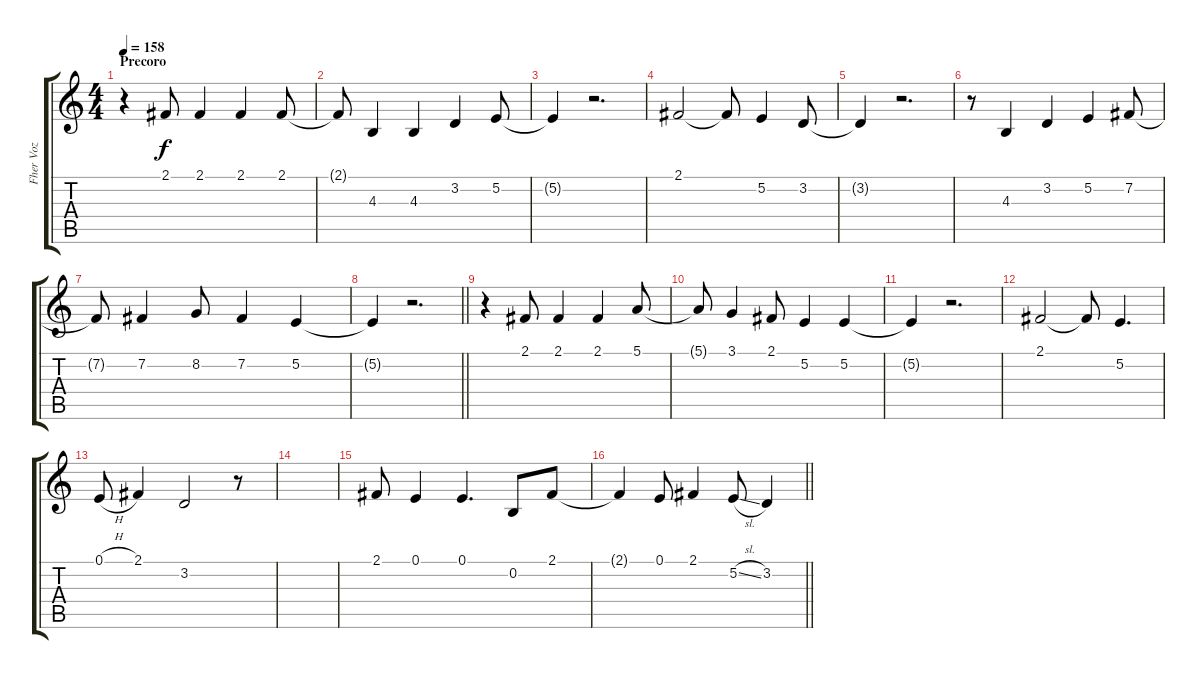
\track ("Fher Voz" "Fher Voz") {instrument flute}
\staff {score tabs}
\tuning (E4 B3 G3 D3 A2 E2) {hide}
\ts (4 4)
\section ("" "Precoro")
\tempo 158
\clef g2
\ks c
r.4{dy f} 2.1.8 2.1.4 2.1.4 2.1.8 |
2.1{t}.8 4.3.4 4.3.4 3.2.4 5.2.8 |
5.2{t}.4 r.2{d} |
2.1.2 2.1{t}.8 5.2.4 3.2.8 |
3.2{t}.4 r.2{d} |
r.8 4.3.4 3.2.4 5.2.4 7.2.8 |
7.2{t}.8 7.2.4 8.2.8 7.2.4 5.2.4 |
\barLineRight lightlight
5.2{t}.4 r.2{d} |
r.4 2.1.8 2.1.4 2.1.4 5.1.8 |
5.1{t}.8 3.1.4 2.1.8 5.2.4 5.2.4 |
5.2{t}.4 r.2{d} |
2.1.2 2.1{t}.8 5.2.4{d} |
0.1{h}.8 2.1.4 3.2.2 r.8 |
|
2.1.8 0.1.4 0.1.4{d} 0.2.8 2.1.8 |
\barLineRight lightlight
2.1{t}.4 0.1.8 2.1.4 5.2{sl}.8 3.2.4
